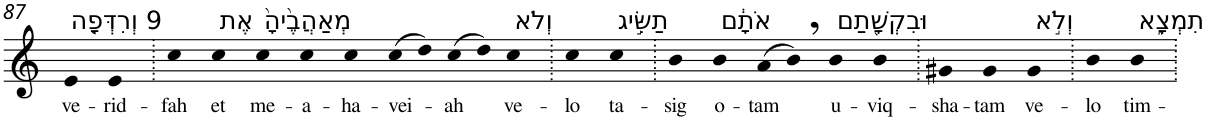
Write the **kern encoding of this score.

**kern	**text
*part1	*part1
*staff1	*staff1
*I"Piano	*
*I'Pno	*
!!LO:PB:g=z
*clefG2	*
*k[]	*
=87	=87
!LO:TX:a:t=9 וְרִדְּפָ֤ה	!
!	!LO:LY:b
4e	ve-
!	!LO:LY:b
4e	-rid-
=88.	=88.
!	!LO:LY:b
4cc	-fah
!LO:TX:a:t=אֶת	!
!	!LO:LY:b
4cc	et
!LO:TX:a:t=מְאַהֲבֶ֙יהָ֙	!
!	!LO:LY:b
4cc	me-
!	!LO:LY:b
4cc	-a-
!	!LO:LY:b
4cc	-ha-
!	!LO:LY:b
(>8cc	-vei-
8dd)	.
!	!LO:LY:b
(>8cc	-ah
8dd)	.
!LO:TX:a:t=וְלֹא	!
!	!LO:LY:b
4cc	ve-
=89.	=89.
!	!LO:LY:b
4cc	-lo
!LO:TX:a:t=תַשִּׂ֣יג	!
!	!LO:LY:b
4cc	ta-
=90.	=90.
!	!LO:LY:b
4b	-sig
!LO:TX:a:t=אֹתָ֔ם	!
!	!LO:LY:b
4b	o-
!	!LO:LY:b
(>8a	-tam
8b,)	.
!LO:TX:a:t=וּבִקְשָׁ֖תַם	!
!	!LO:LY:b
4b	u-
!	!LO:LY:b
4b	-viq-
=91.	=91.
!	!LO:LY:b
4g#X	-sha-
!	!LO:LY:b
4g#	-tam
!LO:TX:a:t=וְלֹ֣א	!
!	!LO:LY:b
4g#	ve-
=92.	=92.
!	!LO:LY:b
4b	-lo
!LO:TX:a:t=תִמְצָ֑א	!
!	!LO:LY:b
4b	tim-
=.	=.
*-	*-
